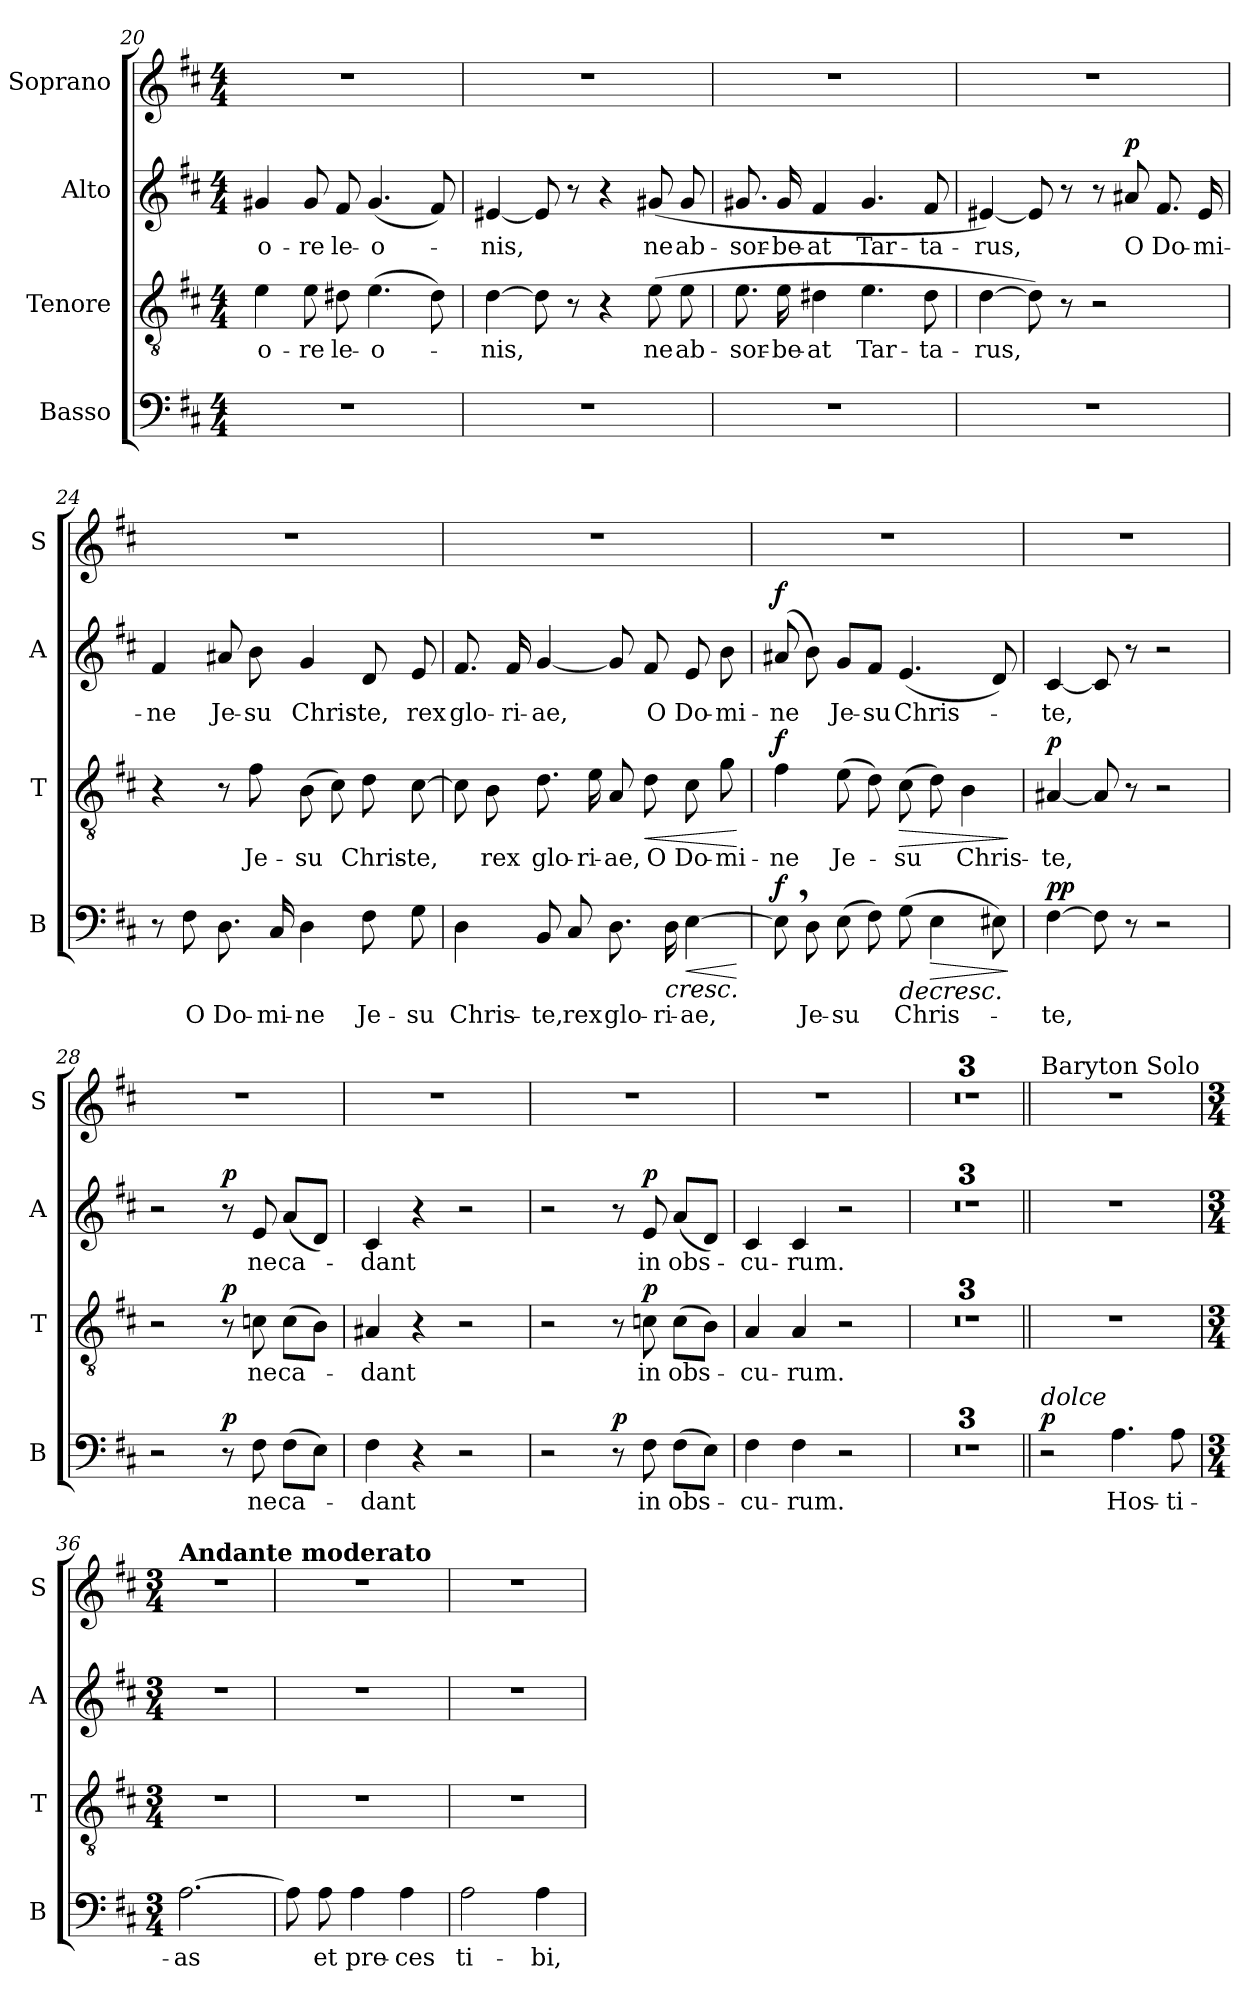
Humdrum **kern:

**kern	**text	**dynam	**kern	**text	**dynam	**kern	**text	**dynam	**kern
*part4	*part4	*part4	*part3	*part3	*part3	*part2	*part2	*part2	*part1
*staff4	*staff4	*staff4	*staff3	*staff3	*staff3	*staff2	*staff2	*staff2	*staff1
*I"Basso	*	*	*I"Tenore	*	*	*I"Alto	*	*	*I"Soprano
*I'B	*	*	*I'T	*	*	*I'A	*	*	*I'S
*clefF4	*	*	*clefGv2	*	*	*clefG2	*	*	*clefG2
*k[f#c#]	*	*	*k[f#c#]	*	*	*k[f#c#]	*	*	*k[f#c#]
*b:	*	*	*b:	*	*	*b:	*	*	*b:
*M4/4	*	*	*M4/4	*	*	*M4/4	*	*	*M4/4
=20	=20	=20	=20	=20	=20	=20	=20	=20	=20
!	!	!	!	!LO:LY:b	!	!	!LO:LY:b	!	!
1r	.	.	4e\	o-	.	4g#X/	o-	.	1r
!	!	!	!	!LO:LY:b	!	!	!LO:LY:b	!	!
.	.	.	8e\	-re	.	8g#/	-re	.	.
!	!	!	!	!LO:LY:b	!	!	!LO:LY:b	!	!
.	.	.	8d#X\	le-	.	8f#/	le-	.	.
!	!	!	!	!LO:LY:b	!	!	!LO:LY:b	!	!
.	.	.	(>4.e\	-o-	.	(<4.g#/	-o-	.	.
.	.	.	8d#\)	.	.	8f#/)	.	.	.
!!LO:LB:g=z
=21	=21	=21	=21	=21	=21	=21	=21	=21	=21
!	!	!	!	!LO:LY:b	!	!	!LO:LY:b	!	!
1r	.	.	[4d\	-nis,	.	[4e#X/	-nis,	.	1r
.	.	.	8d\]	.	.	8e#/]	.	.	.
.	.	.	8r	.	.	8r	.	.	.
.	.	.	4r	.	.	4r	.	.	.
!	!	!	!	!LO:LY:b	!	!	!LO:LY:b	!	!
.	.	.	(>8e\	ne	.	(<8g#X/	ne	.	.
!	!	!	!	!LO:LY:b	!	!	!LO:LY:b	!	!
.	.	.	8e\	ab-	.	8g#/	ab-	.	.
=22	=22	=22	=22	=22	=22	=22	=22	=22	=22
!	!	!	!	!LO:LY:b	!	!	!LO:LY:b	!	!
1r	.	.	8.e\	-sor-	.	8.g#X/	-sor-	.	1r
!	!	!	!	!LO:LY:b	!	!	!LO:LY:b	!	!
.	.	.	16e\	-be-	.	16g#/	-be-	.	.
!	!	!	!	!LO:LY:b	!	!	!LO:LY:b	!	!
.	.	.	4d#X\	-at	.	4f#/	-at	.	.
!	!	!	!	!LO:LY:b	!	!	!LO:LY:b	!	!
.	.	.	4.e\	Tar-	.	4.g#/	Tar-	.	.
!	!	!	!	!LO:LY:b	!	!	!LO:LY:b	!	!
.	.	.	8d#\	-ta-	.	8f#/	-ta-	.	.
=23	=23	=23	=23	=23	=23	=23	=23	=23	=23
!	!	!	!	!LO:LY:b	!	!	!LO:LY:b	!	!
1r	.	.	[4d\	-rus,	.	[4e#X/)	-rus,	.	1r
.	.	.	8d\])	.	.	8e#/]	.	.	.
.	.	.	8r	.	.	8r	.	.	.
.	.	.	2r	.	.	8r	.	.	.
!	!	!	!	!	!	!	!LO:LY:b	!LO:DY:a	!
.	.	.	.	.	.	8a#X/	O	p	.
!	!	!	!	!	!	!	!LO:LY:b	!	!
.	.	.	.	.	.	8.f#/	Do-	.	.
!	!	!	!	!	!	!	!LO:LY:b	!	!
.	.	.	.	.	.	16e#/	-mi-	.	.
=24	=24	=24	=24	=24	=24	=24	=24	=24	=24
!	!	!	!	!	!	!	!LO:LY:b	!	!
8r	.	.	4r	.	.	4f#/	-ne	.	1r
!	!LO:LY:b	!	!	!	!	!	!	!	!
8F#\	O	.	.	.	.	.	.	.	.
!	!LO:LY:b	!	!	!	!	!	!LO:LY:b	!	!
8.D\	Do-	.	8r	.	.	8a#X/	Je-	.	.
!	!	!	!	!LO:LY:b	!	!	!LO:LY:b	!	!
.	.	.	8f#\	Je-	.	8b\	-su	.	.
!	!LO:LY:b	!	!	!	!	!	!	!	!
16C#/	-mi-	.	.	.	.	.	.	.	.
!	!LO:LY:b	!	!	!LO:LY:b	!	!	!LO:LY:b	!	!
4D\	-ne	.	(>8B\	-su	.	4g/	Chris-	.	.
.	.	.	8c#\)	.	.	.	.	.	.
!	!LO:LY:b	!	!	!LO:LY:b	!	!	!LO:LY:b	!	!
8F#\	Je-	.	8d\	Chris-	.	8d/	-te,	.	.
!	!LO:LY:b	!	!	!LO:LY:b	!	!	!LO:LY:b	!	!
8G\	-su	.	[8c#\	-te,	.	8e/	rex	.	.
!!LO:PB:g=z
=25	=25	=25	=25	=25	=25	=25	=25	=25	=25
!	!LO:LY:b	!	!	!	!	!	!LO:LY:b	!	!
4D\	Chris-	.	8c#\]	.	.	8.f#/	glo-	.	1r
!	!	!	!	!LO:LY:b	!	!	!	!	!
.	.	.	8B\	rex	.	.	.	.	.
!	!	!	!	!	!	!	!LO:LY:b	!	!
.	.	.	.	.	.	16f#/	-ri-	.	.
!	!LO:LY:b	!	!	!LO:LY:b	!	!	!LO:LY:b	!	!
8BB/	-te,	.	8.d\	glo-	.	[4g/	-ae,	.	.
!	!LO:LY:b	!	!	!	!	!	!	!	!
8C#/	rex	.	.	.	.	.	.	.	.
!	!	!	!	!LO:LY:b	!	!	!	!	!
.	.	.	16e\	-ri-	.	.	.	.	.
!	!LO:LY:b	!	!	!LO:LY:b	!	!	!	!	!
8.D\	glo-	.	8A/	-ae,	.	8g/]	.	.	.
!	!	!	!	!LO:LY:b	!LO:HP:b	!	!LO:LY:b	!	!
.	.	.	8d\	O	<	8f#/	O	.	.
!	!LO:LY:b	!LO:HP:b	!	!	!	!	!	!	!
16D\	-ri-	<	.	.	.	.	.	.	.
!	!LO:LY:b	!LO:HP:b	!	!LO:LY:b	!	!	!LO:LY:b	!	!
[4E\	-ae,	<	8c#\	Do-	.	8e/	Do-	.	.
!	!	!	!	!LO:LY:b	!	!	!LO:LY:b	!	!
.	.	.	8g\	-mi-	.	8b\	-mi-	.	.
.	.	[ [	.	.	[	.	.	.	.
=26	=26	=26	=26	=26	=26	=26	=26	=26	=26
!	!	!LO:DY:a	!	!LO:LY:b	!LO:DY:a	!	!LO:LY:b	!LO:DY:a	!
8E,\]	.	f	4f#\	-ne	f	(<8a#X/	-ne	f	1r
!	!LO:LY:b	!	!	!	!	!	!	!	!
8D\	Je-	.	.	.	.	8b\)	.	.	.
!	!LO:LY:b	!	!	!LO:LY:b	!	!	!LO:LY:b	!	!
(>8E\	-su	.	(>8e\	Je-	.	8g/L	Je-	.	.
!	!	!	!	!	!	!	!LO:LY:b	!	!
8F#\)	.	.	8d\)	.	.	8f#/J	-su	.	.
!	!LO:LY:b	!LO:HP:b	!	!LO:LY:b	!LO:HP:b	!	!LO:LY:b	!	!
(>8G\	Chris-	>	(>8c#\	-su	>	(<4.e/	Chris-	.	.
!	!	!LO:HP:b	!	!	!	!	!	!	!
4E\	.	>	8d\)	.	.	.	.	.	.
!	!	!	!	!LO:LY:b	!	!	!	!	!
.	.	.	4B\	Chris-	.	.	.	.	.
8E#X\)	.	.	.	.	.	8d/)	.	.	.
.	.	] ]	.	.	]	.	.	.	.
=27	=27	=27	=27	=27	=27	=27	=27	=27	=27
!	!LO:LY:b	!LO:DY:a	!	!LO:LY:b	!	!	!LO:LY:b	!	!
!	!	!LO:DY:n=1:a	!	!	!LO:DY:a	!	!	!	!
[4F#\	-te,	p p	[4A#X/	-te,	p	[4c#/	-te,	.	1r
8F#\]	.	.	8A#/]	.	.	8c#/]	.	.	.
8r	.	.	8r	.	.	8r	.	.	.
2r	.	.	2r	.	.	2r	.	.	.
=28	=28	=28	=28	=28	=28	=28	=28	=28	=28
2r	.	.	2r	.	.	2r	.	.	1r
!	!	!LO:DY:a	!	!	!LO:DY:a	!	!	!LO:DY:a	!
8r	.	p	8r	.	p	8r	.	p	.
!	!LO:LY:b	!	!	!LO:LY:b	!	!	!LO:LY:b	!	!
8F#\	ne	.	8cn\	ne	.	8e/	ne	.	.
!	!LO:LY:b	!	!	!LO:LY:b	!	!	!LO:LY:b	!	!
(>8F#\L	ca-	.	(>8c\L	ca-	.	(<8a/L	ca-	.	.
8E\J)	.	.	8B\J)	.	.	8d/J)	.	.	.
=29	=29	=29	=29	=29	=29	=29	=29	=29	=29
!	!LO:LY:b	!	!	!LO:LY:b	!	!	!LO:LY:b	!	!
4F#\	-dant	.	4A#X/	-dant	.	4c#/	-dant	.	1r
4r	.	.	4r	.	.	4r	.	.	.
2r	.	.	2r	.	.	2r	.	.	.
=30	=30	=30	=30	=30	=30	=30	=30	=30	=30
2r	.	.	2r	.	.	2r	.	.	1r
!	!	!LO:DY:a	!	!	!	!	!	!	!
8r	.	p	8r	.	.	8r	.	.	.
!	!LO:LY:b	!	!	!LO:LY:b	!LO:DY:a	!	!LO:LY:b	!LO:DY:a	!
8F#\	in	.	8cn\	in	p	8e/	in	p	.
!	!LO:LY:b	!	!	!LO:LY:b	!	!	!LO:LY:b	!	!
(>8F#\L	obs-	.	(>8c\L	obs-	.	(<8a/L	obs-	.	.
8E\J)	.	.	8B\J)	.	.	8d/J)	.	.	.
!!LO:LB:g=z
=31	=31	=31	=31	=31	=31	=31	=31	=31	=31
!	!LO:LY:b	!	!	!LO:LY:b	!	!	!LO:LY:b	!	!
4F#\	-cu-	.	4A/	-cu-	.	4c#/	-cu-	.	1r
!	!LO:LY:b	!	!	!LO:LY:b	!	!	!LO:LY:b	!	!
4F#\	-rum.	.	4A/	-rum.	.	4c#/	-rum.	.	.
2r	.	.	2r	.	.	2r	.	.	.
=32	=32	=32	=32	=32	=32	=32	=32	=32	=32
1r	.	.	1r	.	.	1r	.	.	1r
=33	=33	=33	=33	=33	=33	=33	=33	=33	=33
1r	.	.	1r	.	.	1r	.	.	1r
=34	=34	=34	=34	=34	=34	=34	=34	=34	=34
1r	.	.	1r	.	.	1r	.	.	1r
=35||	=35||	=35||	=35||	=35||	=35||	=35||	=35||	=35||	=35||
!	!	!	!	!	!	!	!	!	!LO:TX:a:t=Baryton Solo
!LO:TX:a:i:t=dolce	!	!	!	!	!	!	!	!	!
!	!	!LO:DY:a	!	!	!	!	!	!	!
2r	.	p	1r	.	.	1r	.	.	1r
!	!LO:LY:b	!	!	!	!	!	!	!	!
4.A\	Hos-	.	.	.	.	.	.	.	.
!	!LO:LY:b	!	!	!	!	!	!	!	!
8A\	-ti-	.	.	.	.	.	.	.	.
=36	=36	=36	=36	=36	=36	=36	=36	=36	=36
*M3/4	*	*	*M3/4	*	*	*M3/4	*	*	*M3/4
*	*	*	*	*	*	*	*	*	*MM63
!	!	!	!	!	!	!	!	!	!LO:TX:a:B:t=Andante moderato
!	!LO:LY:b	!	!	!	!	!	!	!	!
[2.A\	-as	.	2.r	.	.	2.r	.	.	2.r
=37	=37	=37	=37	=37	=37	=37	=37	=37	=37
8A\]	.	.	2.r	.	.	2.r	.	.	2.r
!	!LO:LY:b	!	!	!	!	!	!	!	!
8A\	et	.	.	.	.	.	.	.	.
!	!LO:LY:b	!	!	!	!	!	!	!	!
4A\	pre-	.	.	.	.	.	.	.	.
!	!LO:LY:b	!	!	!	!	!	!	!	!
4A\	-ces	.	.	.	.	.	.	.	.
=38	=38	=38	=38	=38	=38	=38	=38	=38	=38
!	!LO:LY:b	!	!	!	!	!	!	!	!
2A\	ti-	.	2.r	.	.	2.r	.	.	2.r
!	!LO:LY:b	!	!	!	!	!	!	!	!
4A\	-bi,	.	.	.	.	.	.	.	.
=	=	=	=	=	=	=	=	=	=
*-	*-	*-	*-	*-	*-	*-	*-	*-	*-
